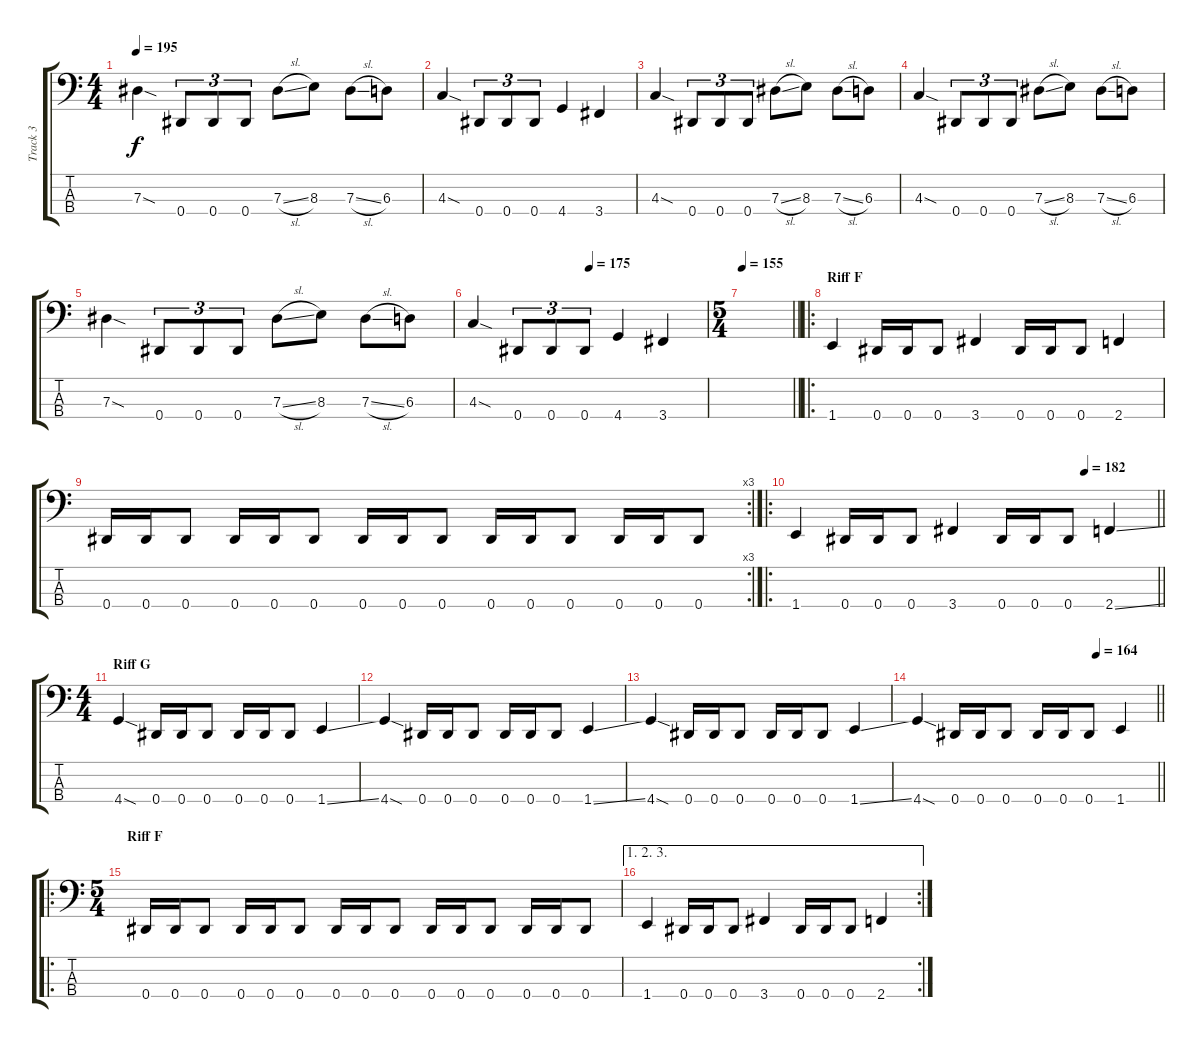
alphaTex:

\track ("Track 3" "Track 3") {instrument electricbassfinger}
\staff {score tabs}
\tuning (Gb2 Db2 Ab1 Eb1) {hide}
\ts (4 4)
\tempo 195
\clef f4
\ks c
7.3{sod}.4{dy f} 0.4.8{tu (3 2)} 0.4.8{tu (3 2)} 0.4.8{tu (3 2)} 7.3{sl}.8 8.3.8 7.3{sl}.8 6.3.8 |
4.3{sod}.4 0.4.8{tu (3 2)} 0.4.8{tu (3 2)} 0.4.8{tu (3 2)} 4.4.4 3.4.4 |
4.3{sod}.4 0.4.8{tu (3 2)} 0.4.8{tu (3 2)} 0.4.8{tu (3 2)} 7.3{sl}.8 8.3.8 7.3{sl}.8 6.3.8 |
4.3{sod}.4 0.4.8{tu (3 2)} 0.4.8{tu (3 2)} 0.4.8{tu (3 2)} 7.3{sl}.8 8.3.8 7.3{sl}.8 6.3.8 |
7.3{sod}.4 0.4.8{tu (3 2)} 0.4.8{tu (3 2)} 0.4.8{tu (3 2)} 7.3{sl}.8 8.3.8 7.3{sl}.8 6.3.8 |
\tempo (175 0.5)
4.3{sod}.4 0.4.8{tu (3 2)} 0.4.8{tu (3 2)} 0.4.8{tu (3 2)} 4.4.4 3.4.4 |
\ts (5 4)
\tempo 155
\barLineRight lightlight
|
\ro
\section ("" "Riff F")
1.4.4 0.4.16 0.4.16 0.4.8 3.4.4 0.4.16 0.4.16 0.4.8 2.4.4 |
\rc 3
0.4.16 0.4.16 0.4.8 0.4.16 0.4.16 0.4.8 0.4.16 0.4.16 0.4.8 0.4.16 0.4.16 0.4.8 0.4.16 0.4.16 0.4.8 |
\ro
\tempo (182 0.8)
\barLineRight lightlight
1.4.4 0.4.16 0.4.16 0.4.8 3.4.4 0.4.16 0.4.16 0.4.8 2.4{ss}.4 |
\ts (4 4)
\section ("" "Riff G")
4.4{sod}.4 0.4.16 0.4.16 0.4.8 0.4.16 0.4.16 0.4.8 1.4{ss}.4 |
4.4{sod}.4 0.4.16 0.4.16 0.4.8 0.4.16 0.4.16 0.4.8 1.4{ss}.4 |
4.4{sod}.4 0.4.16 0.4.16 0.4.8 0.4.16 0.4.16 0.4.8 1.4{ss}.4 |
\tempo (164 0.75)
\barLineRight lightlight
4.4{sod}.4 0.4.16 0.4.16 0.4.8 0.4.16 0.4.16 0.4.8 1.4.4 |
\ro
\ts (5 4)
\section ("" "Riff F")
0.4.16 0.4.16 0.4.8 0.4.16 0.4.16 0.4.8 0.4.16 0.4.16 0.4.8 0.4.16 0.4.16 0.4.8 0.4.16 0.4.16 0.4.8 |
\ae (1 2 3)
\rc 2
1.4.4 0.4.16 0.4.16 0.4.8 3.4.4 0.4.16 0.4.16 0.4.8 2.4.4
